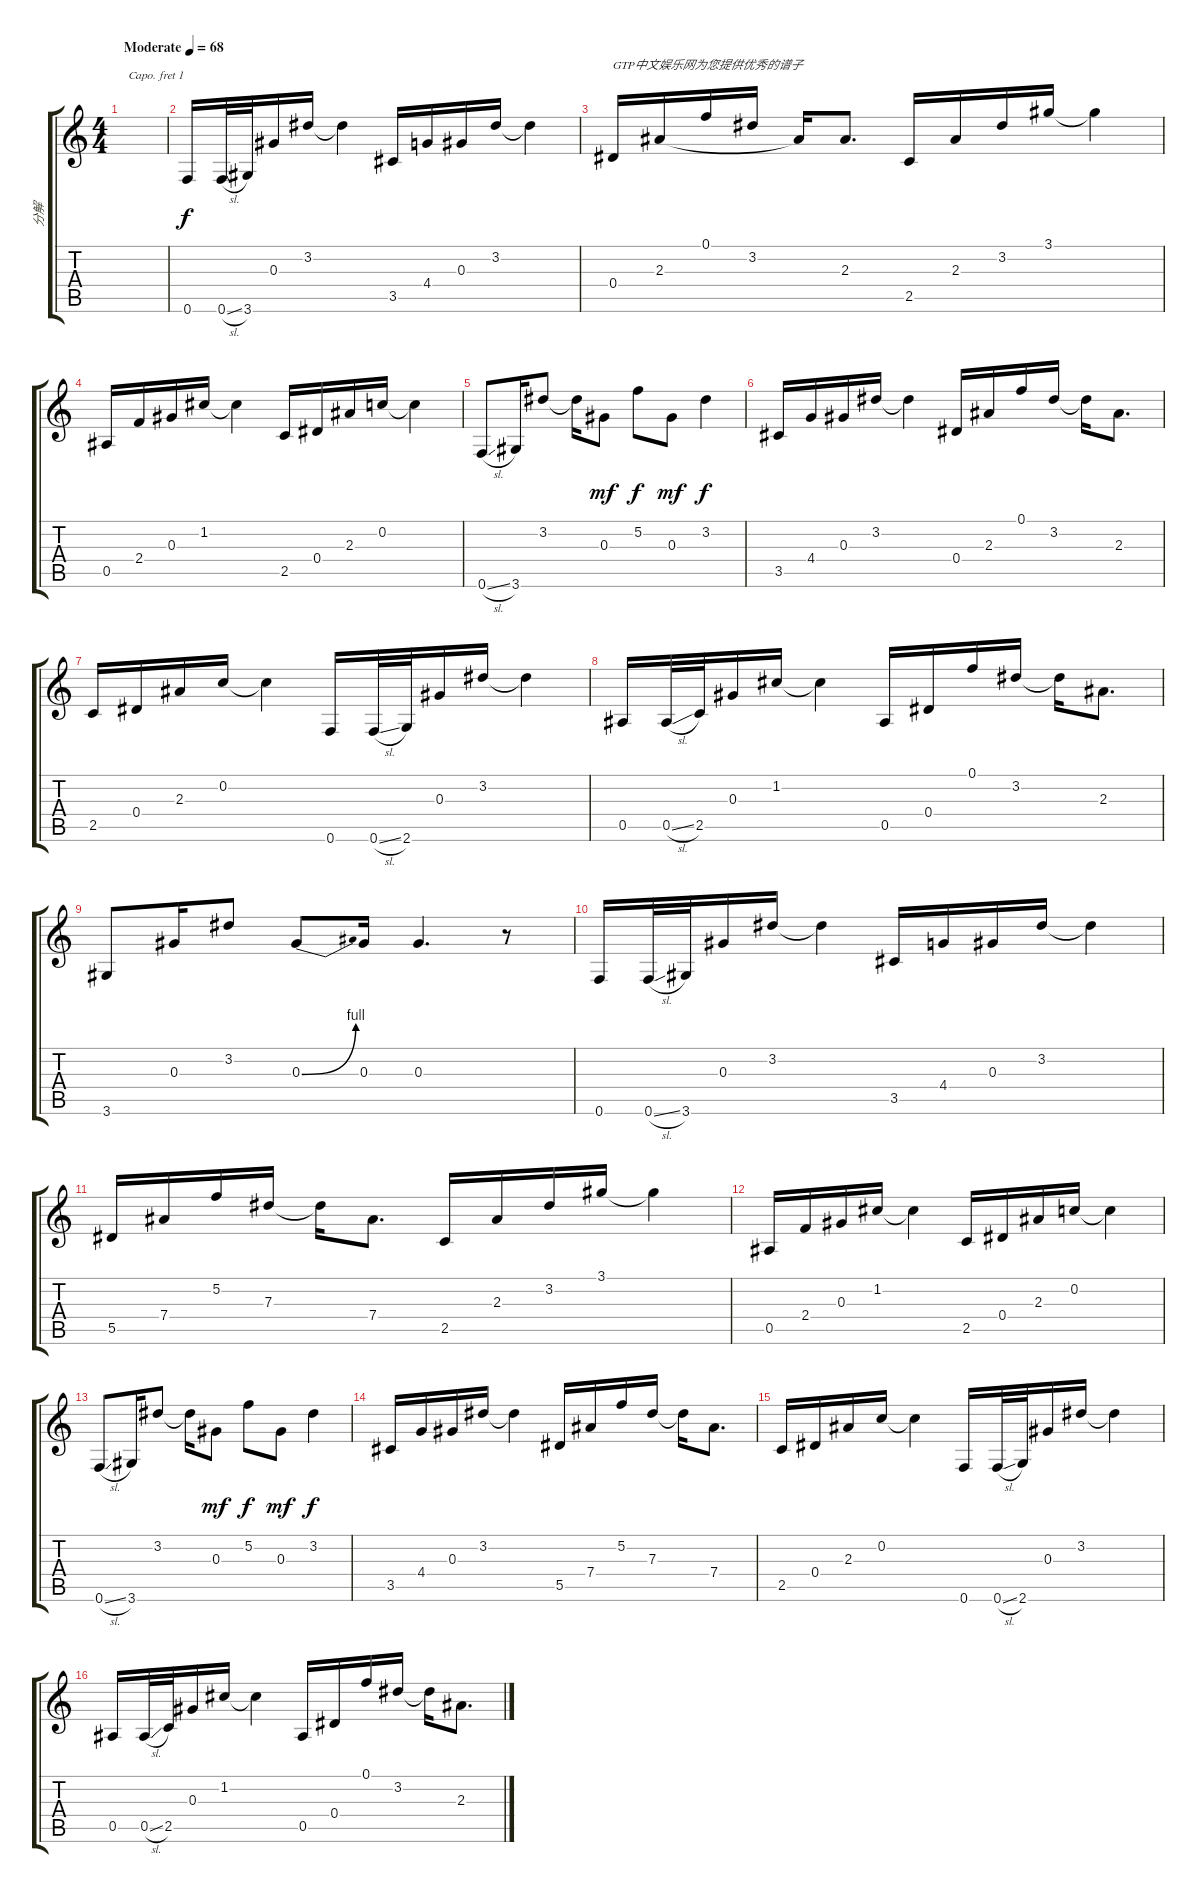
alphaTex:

\track ("分解" "分解") {instrument acousticguitarsteel}
\staff {score tabs}
\capo 1
\tuning (E4 B3 G3 D3 A2 E2) {hide}
\ts (4 4)
\tempo (68 "Moderate")
\clef g2
\ks c
|
0.6.16 0.6{sl}.32 3.6.32 0.3.16 3.2.16 3.2{t}.4 3.5.16 4.4.16 0.3.16 3.2.16 3.2{t}.4 |
0.4.16{txt "GTP中文娱乐网为您提供优秀的谱子"} 2.3.16 0.1.16 3.2.16 2.3{t}.16 2.3.8{d} 2.5.16 2.3.16 3.2.16 3.1.16 3.1{t}.4 |
0.5.16 2.4.16 0.3.16 1.2.16 1.2{t}.4 2.5.16 0.4.16 2.3.16 0.2.16 0.2{t}.4 |
0.6{sl}.8 3.6.16 3.2.8 3.2{t}.16 0.3.8{dy mf} 5.2.8{dy f} 0.3.8{dy mf} 3.2.4{dy f} |
3.5.16 4.4.16 0.3.16 3.2.16 3.2{t}.4 0.4.16 2.3.16 0.1.16 3.2.16 3.2{t}.16 2.3.8{d} |
2.5.16 0.4.16 2.3.16 0.2.16 0.2{t}.4 0.6.16 0.6{sl}.32 2.6.32 0.3.16 3.2.16 3.2{t}.4 |
0.5.16 0.5{sl}.32 2.5.32 0.3.16 1.2.16 1.2{t}.4 0.5.16 0.4.16 0.1.16 3.2.16 3.2{t}.16 2.3.8{d} |
3.6.8 0.3.16 3.2.8 0.3{be (bend 0 0 60 4)}.8 0.3.16 0.3.4{d} r.8 |
0.6.16 0.6{sl}.32 3.6.32 0.3.16 3.2.16 3.2{t}.4 3.5.16 4.4.16 0.3.16 3.2.16 3.2{t}.4 |
5.5.16 7.4.16 5.2.16 7.3.16 7.3{t}.16 7.4.8{d} 2.5.16 2.3.16 3.2.16 3.1.16 3.1{t}.4 |
0.5.16 2.4.16 0.3.16 1.2.16 1.2{t}.4 2.5.16 0.4.16 2.3.16 0.2.16 0.2{t}.4 |
0.6{sl}.8 3.6.16 3.2.8 3.2{t}.16 0.3.8{dy mf} 5.2.8{dy f} 0.3.8{dy mf} 3.2.4{dy f} |
3.5.16 4.4.16 0.3.16 3.2.16 3.2{t}.4 5.5.16 7.4.16 5.2.16 7.3.16 7.3{t}.16 7.4.8{d} |
2.5.16 0.4.16 2.3.16 0.2.16 0.2{t}.4 0.6.16 0.6{sl}.32 2.6.32 0.3.16 3.2.16 3.2{t}.4 |
0.5.16 0.5{sl}.32 2.5.32 0.3.16 1.2.16 1.2{t}.4 0.5.16 0.4.16 0.1.16 3.2.16 3.2{t}.16 2.3.8{d}
